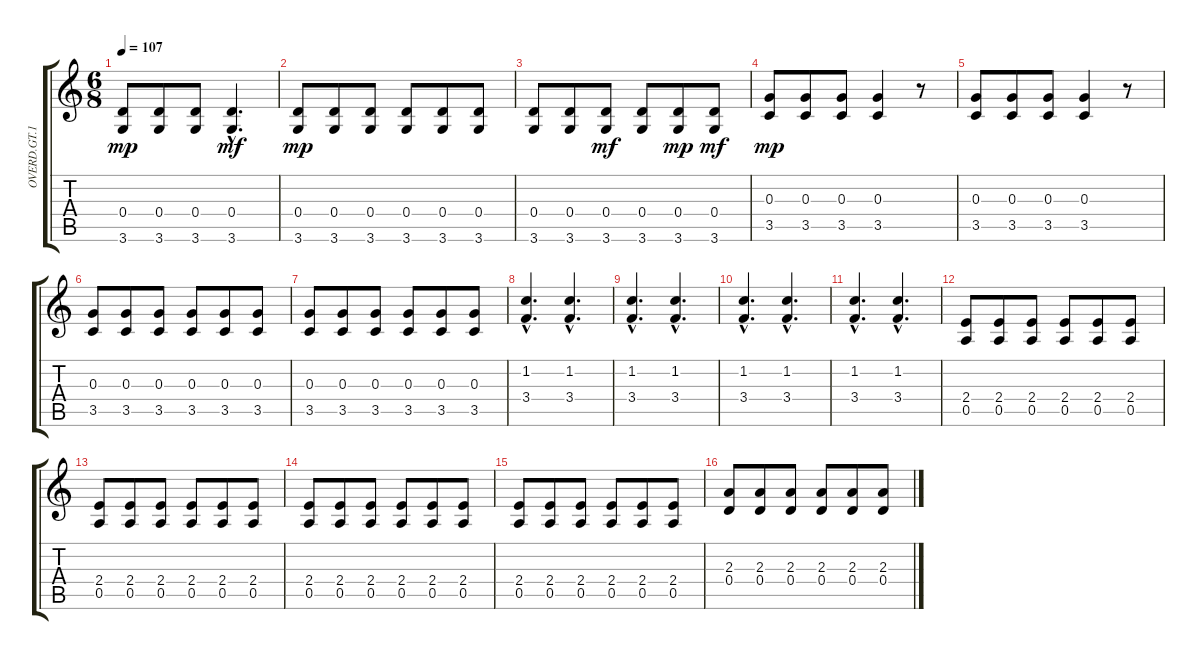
\track ("OVERD.GT.1" "OVERD.GT.1") {instrument overdrivenguitar}
\staff {score tabs}
\tuning (E4 B3 G3 D3 A2 E2) {hide}
\ts (6 8)
\tempo 107
\clef g2
\ks c
(0.4 3.6).8{dy mp} (0.4 3.6).8 (0.4 3.6).8 (0.4{hac} 3.6{hac}).4{d dy mf} |
(0.4 3.6).8{dy mp} (0.4 3.6).8 (0.4 3.6).8 (0.4 3.6).8 (0.4 3.6).8 (0.4 3.6).8 |
(0.4 3.6).8 (0.4 3.6).8 (0.4 3.6).8{dy mf} (0.4 3.6).8 (0.4 3.6).8{dy mp} (0.4 3.6).8{dy mf} |
(0.3 3.5).8{dy mp} (0.3 3.5).8 (0.3 3.5).8 (0.3 3.5).4 r.8 |
(0.3 3.5).8 (0.3 3.5).8 (0.3 3.5).8 (0.3 3.5).4 r.8 |
(0.3 3.5).8 (0.3 3.5).8 (0.3 3.5).8 (0.3 3.5).8 (0.3 3.5).8 (0.3 3.5).8 |
(0.3 3.5).8 (0.3 3.5).8 (0.3 3.5).8 (0.3 3.5).8 (0.3 3.5).8 (0.3 3.5).8 |
(1.2{hac} 3.4{hac}).4{d} (1.2{hac} 3.4{hac}).4{d} |
(1.2{hac} 3.4{hac}).4{d} (1.2{hac} 3.4{hac}).4{d} |
(1.2{hac} 3.4{hac}).4{d} (1.2{hac} 3.4{hac}).4{d} |
(1.2{hac} 3.4{hac}).4{d} (1.2{hac} 3.4{hac}).4{d} |
(2.4 0.5).8 (2.4 0.5).8 (2.4 0.5).8 (2.4 0.5).8 (2.4 0.5).8 (2.4 0.5).8 |
(2.4 0.5).8 (2.4 0.5).8 (2.4 0.5).8 (2.4 0.5).8 (2.4 0.5).8 (2.4 0.5).8 |
(2.4 0.5).8 (2.4 0.5).8 (2.4 0.5).8 (2.4 0.5).8 (2.4 0.5).8 (2.4 0.5).8 |
(2.4 0.5).8 (2.4 0.5).8 (2.4 0.5).8 (2.4 0.5).8 (2.4 0.5).8 (2.4 0.5).8 |
(2.3 0.4).8 (2.3 0.4).8 (2.3 0.4).8 (2.3 0.4).8 (2.3 0.4).8 (2.3 0.4).8
